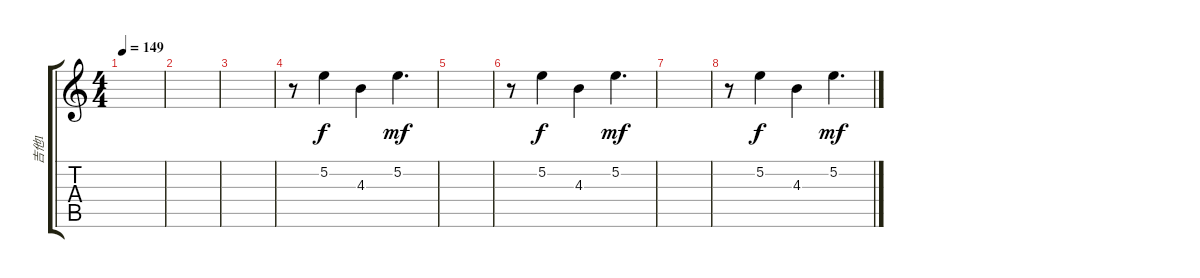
\track ("吉他1" "吉他1") {instrument overdrivenguitar}
\staff {score tabs}
\tuning (E4 B3 G3 D3 A2 E2) {hide}
\ts (4 4)
\tempo 149
\clef g2
\ks c
|
|
|
r.8{volume 9 balance 4 instrument electricguitarjazz} 5.2.4{dy f} 4.3.4 5.2.4{d dy mf} |
|
r.8{volume 9 balance 4 instrument electricguitarjazz} 5.2.4{dy f} 4.3.4 5.2.4{d dy mf} |
|
r.8{volume 9 balance 4 instrument electricguitarjazz} 5.2.4{dy f} 4.3.4 5.2.4{d dy mf}
